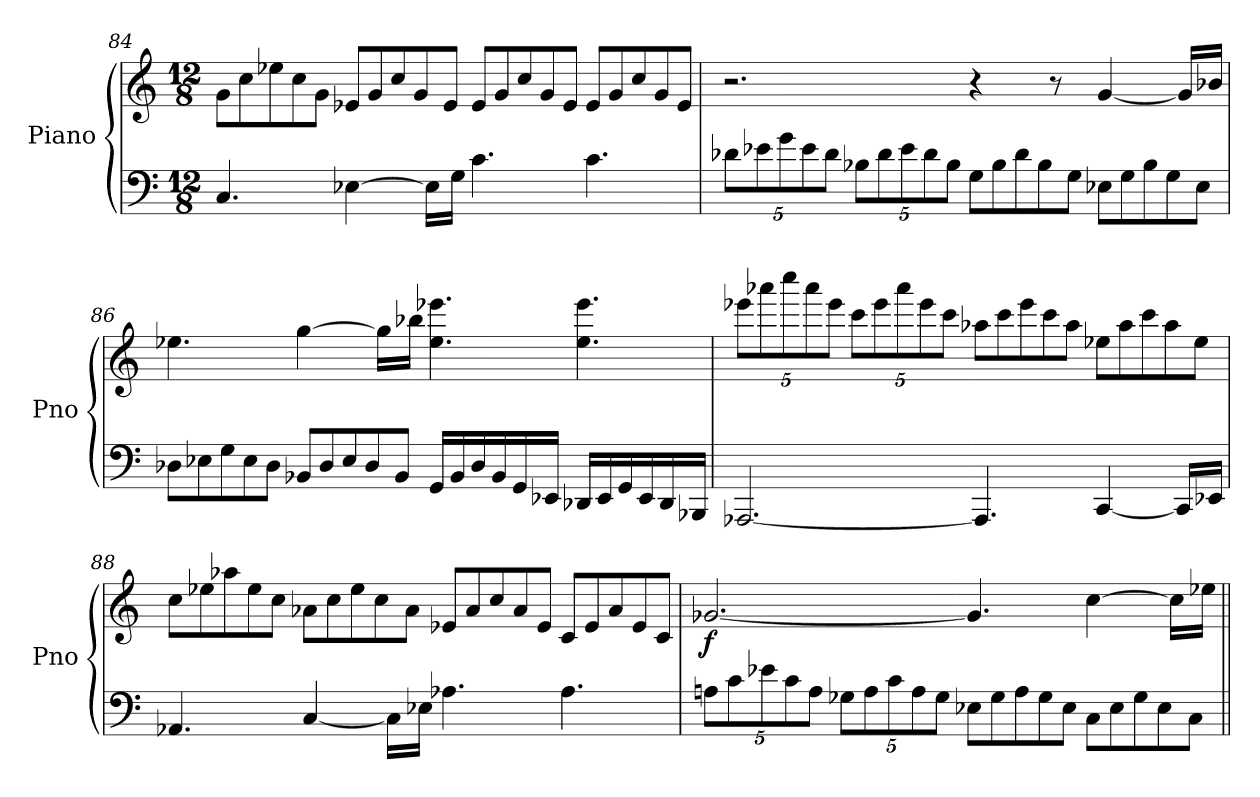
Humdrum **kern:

**kern	**kern	**dynam
*part1	*part1	*part1
*staff2	*staff1	*staff1/2
*I"Piano	*	*
*I'Pno	*	*
!!LO:LB:g=z
*clefF4	*clefG2	*
*k[]	*k[]	*
*C:	*C:	*
*M12/8	*M12/8	*
*	*Xtuplet	*
=84	=84	=84
4.C/	40%3g\LL	.
.	40%3cc\	.
.	40%3ee-X\	.
.	40%3cc\	.
.	40%3g\JJ	.
[4E-X\	40%3e-X/LL	.
.	40%3g/	.
.	40%3cc/	.
.	40%3g/	.
16E-\LL]	.	.
.	40%3e-/JJ	.
16G\JJ	.	.
4.c\	40%3e-/LL	.
.	40%3g/	.
.	40%3cc/	.
.	40%3g/	.
.	40%3e-/JJ	.
4.c\	40%3e-/LL	.
.	40%3g/	.
.	40%3cc/	.
.	40%3g/	.
.	40%3e-/JJ	.
!!LO:LB:g=z
=85	=85	=85
*Xbrackettup	*	*
40%3d-X\LL	2.r	.
40%3e-X\	.	.
40%3g\	.	.
40%3e-\	.	.
40%3d-\JJ	.	.
40%3B-X\LL	.	.
40%3d-\	.	.
40%3e-\	.	.
40%3d-\	.	.
40%3B-\JJ	.	.
*Xtuplet	*	*
40%3G\LL	4r	.
40%3B-\	.	.
40%3d-\	.	.
40%3B-\	.	.
.	8r	.
40%3G\JJ	.	.
40%3E-X\LL	[4g/	.
40%3G\	.	.
40%3B-\	.	.
40%3G\	.	.
.	16g/LL]	.
40%3E-\JJ	.	.
.	16b-X/JJ	.
!!LO:LB:g=z
=86	=86	=86
40%3D-X\LL	4.ee-X\	.
40%3E-X\	.	.
40%3G\	.	.
40%3E-\	.	.
40%3D-\JJ	.	.
40%3BB-X/LL	[4gg\	.
40%3D-/	.	.
40%3E-/	.	.
40%3D-/	.	.
.	16gg\LL]	.
40%3BB-/JJ	.	.
.	16bb-X\JJ	.
16GG/LL	4.ee-\ 4.eee-X\	.
16BB-/	.	.
16D-/	.	.
16BB-/	.	.
16GG/	.	.
16EE-X/JJ	.	.
16DD-X/LL	4.ee-\ 4.eee-\	.
16EE-/	.	.
16GG/	.	.
16EE-/	.	.
16DD-/	.	.
16BBB-X/JJ	.	.
!!LO:LB:g=z
=87	=87	=87
*	*tuplet	*
*	*Xbrackettup	*
[2.AAA-X/	40%3eee-X\LL	.
.	40%3aaa-X\	.
.	40%3cccc\	.
.	40%3aaa-\	.
.	40%3eee-\JJ	.
.	40%3ccc\LL	.
.	40%3eee-\	.
.	40%3aaa-\	.
.	40%3eee-\	.
.	40%3ccc\JJ	.
*	*Xtuplet	*
4.AAA-/]	40%3aa-X\LL	.
.	40%3ccc\	.
.	40%3eee-\	.
.	40%3ccc\	.
.	40%3aa-\JJ	.
[4CC/	40%3ee-X\LL	.
.	40%3aa-\	.
.	40%3ccc\	.
.	40%3aa-\	.
16CC/LL]	.	.
.	40%3ee-\JJ	.
16EE-X/JJ	.	.
!!LO:PB:g=z
=88	=88	=88
4.AA-X/	40%3cc\LL	.
.	40%3ee-X\	.
.	40%3aa-X\	.
.	40%3ee-\	.
.	40%3cc\JJ	.
[4C/	40%3a-X\LL	.
.	40%3cc\	.
.	40%3ee-\	.
.	40%3cc\	.
16C\LL]	.	.
.	40%3a-\JJ	.
16E-X\JJ	.	.
4.A-X\	40%3e-X/LL	.
.	40%3a-/	.
.	40%3cc/	.
.	40%3a-/	.
.	40%3e-/JJ	.
4.A-\	40%3c/LL	.
.	40%3e-/	.
.	40%3a-/	.
.	40%3e-/	.
.	40%3c/JJ	.
!!LO:LB:g=z
=89	=89	=89
*tuplet	*	*
!	!	!LO:DY:b
40%3An\LL	[2.g-X/	f
40%3c\	.	.
40%3e-X\	.	.
40%3c\	.	.
40%3A\JJ	.	.
40%3G-X\LL	.	.
40%3A\	.	.
40%3c\	.	.
40%3A\	.	.
40%3G-\JJ	.	.
*Xtuplet	*	*
40%3E-X\LL	4.g-/]	.
40%3G-\	.	.
40%3A\	.	.
40%3G-\	.	.
40%3E-\JJ	.	.
40%3C\LL	[4cc\	.
40%3E-\	.	.
40%3G-\	.	.
40%3E-\	.	.
.	16cc\LL]	.
40%3C\JJ	.	.
.	16ee-X\JJ	.
=||	=||	=||
*-	*-	*-
